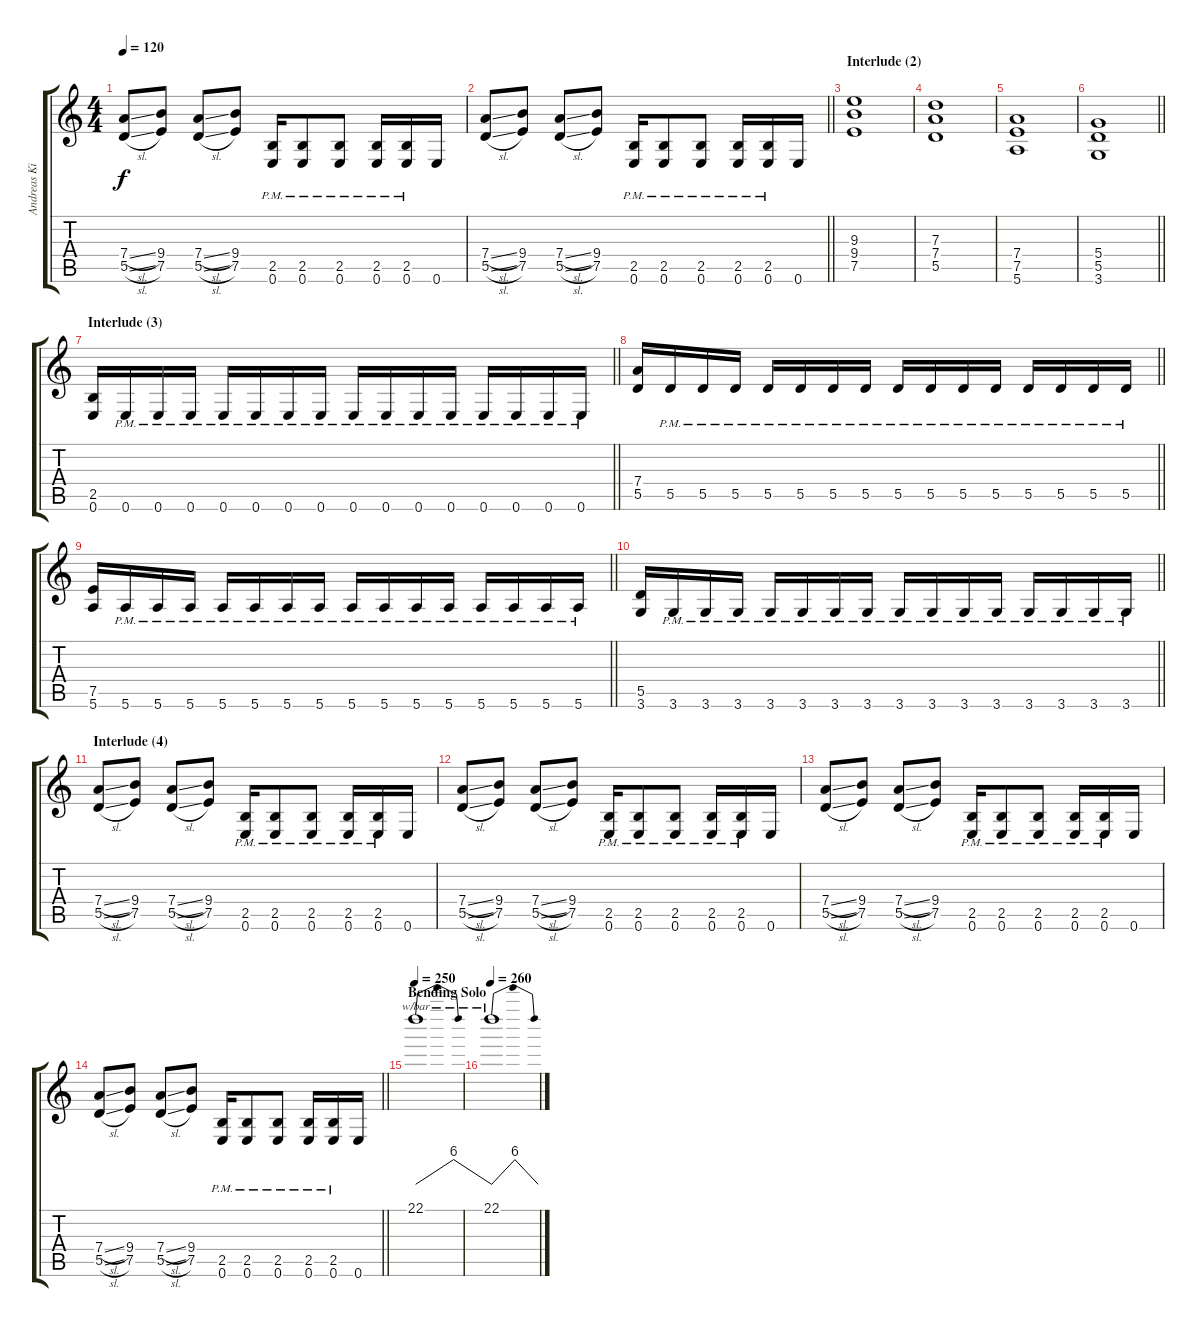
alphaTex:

\track ("Andreas Kisser" "Andreas Ki") {instrument overdrivenguitar}
\staff {score tabs}
\tuning (E4 B3 G3 D3 A2 E2) {hide}
\ts (4 4)
\tempo 120
\clef g2
\ks c
(7.4{sl} 5.5{sl}).8{dy f} (9.4 7.5).8 (7.4{sl} 5.5{sl}).8 (9.4 7.5).8 (2.5{pm} 0.6{pm}).16 (2.5{pm} 0.6{pm}).8 (2.5{pm} 0.6{pm}).8 (2.5{pm} 0.6{pm}).16 (2.5{pm} 0.6{pm}).16 0.6.16 |
\barLineRight lightlight
(7.4{sl} 5.5{sl}).8 (9.4 7.5).8 (7.4{sl} 5.5{sl}).8 (9.4 7.5).8 (2.5{pm} 0.6{pm}).16 (2.5{pm} 0.6{pm}).8 (2.5{pm} 0.6{pm}).8 (2.5{pm} 0.6{pm}).16 (2.5{pm} 0.6{pm}).16 0.6.16 |
\section ("" "Interlude (2)")
(9.3 9.4 7.5).1 |
(7.3 7.4 5.5).1 |
(7.4 7.5 5.6).1 |
\barLineRight lightlight
(5.4 5.5 3.6).1 |
\section ("" "Interlude (3)")
\barLineRight lightlight
(2.5 0.6).16 0.6{pm}.16 0.6{pm}.16 0.6{pm}.16 0.6{pm}.16 0.6{pm}.16 0.6{pm}.16 0.6{pm}.16 0.6{pm}.16 0.6{pm}.16 0.6{pm}.16 0.6{pm}.16 0.6{pm}.16 0.6{pm}.16 0.6{pm}.16 0.6{pm}.16 |
\barLineRight lightlight
(7.4 5.5).16 5.5{pm}.16 5.5{pm}.16 5.5{pm}.16 5.5{pm}.16 5.5{pm}.16 5.5{pm}.16 5.5{pm}.16 5.5{pm}.16 5.5{pm}.16 5.5{pm}.16 5.5{pm}.16 5.5{pm}.16 5.5{pm}.16 5.5{pm}.16 5.5{pm}.16 |
\barLineRight lightlight
(7.5 5.6).16 5.6{pm}.16 5.6{pm}.16 5.6{pm}.16 5.6{pm}.16 5.6{pm}.16 5.6{pm}.16 5.6{pm}.16 5.6{pm}.16 5.6{pm}.16 5.6{pm}.16 5.6{pm}.16 5.6{pm}.16 5.6{pm}.16 5.6{pm}.16 5.6{pm}.16 |
\barLineRight lightlight
(5.5 3.6).16 3.6{pm}.16 3.6{pm}.16 3.6{pm}.16 3.6{pm}.16 3.6{pm}.16 3.6{pm}.16 3.6{pm}.16 3.6{pm}.16 3.6{pm}.16 3.6{pm}.16 3.6{pm}.16 3.6{pm}.16 3.6{pm}.16 3.6{pm}.16 3.6{pm}.16 |
\section ("" "Interlude (4)")
(7.4{sl} 5.5{sl}).8 (9.4 7.5).8 (7.4{sl} 5.5{sl}).8 (9.4 7.5).8 (2.5{pm} 0.6{pm}).16 (2.5{pm} 0.6{pm}).8 (2.5{pm} 0.6{pm}).8 (2.5{pm} 0.6{pm}).16 (2.5{pm} 0.6{pm}).16 0.6.16 |
(7.4{sl} 5.5{sl}).8 (9.4 7.5).8 (7.4{sl} 5.5{sl}).8 (9.4 7.5).8 (2.5{pm} 0.6{pm}).16 (2.5{pm} 0.6{pm}).8 (2.5{pm} 0.6{pm}).8 (2.5{pm} 0.6{pm}).16 (2.5{pm} 0.6{pm}).16 0.6.16 |
(7.4{sl} 5.5{sl}).8 (9.4 7.5).8 (7.4{sl} 5.5{sl}).8 (9.4 7.5).8 (2.5{pm} 0.6{pm}).16 (2.5{pm} 0.6{pm}).8 (2.5{pm} 0.6{pm}).8 (2.5{pm} 0.6{pm}).16 (2.5{pm} 0.6{pm}).16 0.6.16 |
\barLineRight lightlight
(7.4{sl} 5.5{sl}).8 (9.4 7.5).8 (7.4{sl} 5.5{sl}).8 (9.4 7.5).8 (2.5{pm} 0.6{pm}).16 (2.5{pm} 0.6{pm}).8 (2.5{pm} 0.6{pm}).8 (2.5{pm} 0.6{pm}).16 (2.5{pm} 0.6{pm}).16 0.6.16 |
\section ("" "Bending Solo")
\tempo 250
22.1.1{tbe (dip default 0 0 4 24 60 0)} |
\tempo 260
22.1.1{tbe (dip default 0 0 4 24 60 0)}
